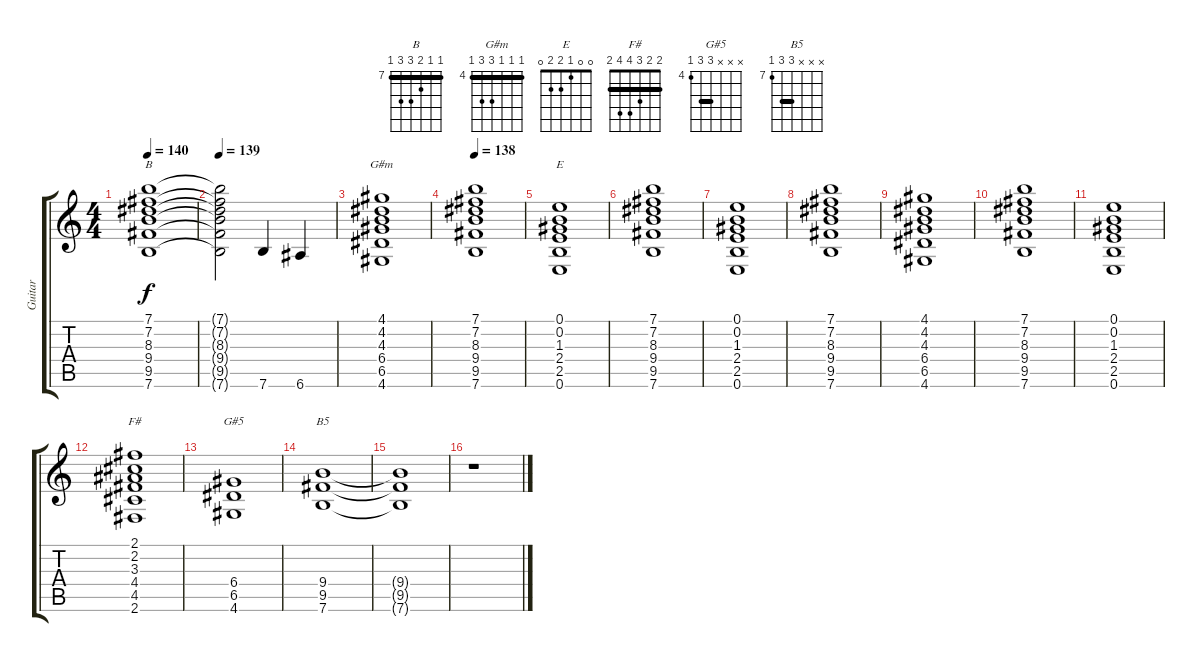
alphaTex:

\track ("Guitar" "Guitar") {instrument distortionguitar}
\staff {score tabs}
\tuning (E4 B3 G3 D3 A2 E2) {hide}
\chord ("B" 7 7 8 9 9 7) {firstfret 7 barre 7}
\chord ("G#m" 4 4 4 6 6 4) {firstfret 4 barre 4}
\chord ("E" 0 0 1 2 2 0)
\chord ("F#" 2 2 3 4 4 2) {barre 2}
\chord ("G#5" x x x 6 6 4) {firstfret 4 barre 6}
\chord ("B5" x x x 9 9 7) {firstfret 7 barre 9}
\ts (4 4)
\tempo 140
\clef g2
\ks c
(7.1 7.2 8.3 9.4 9.5 7.6).1{ch "B" dy f} |
\tempo 139
(7.1{t} 7.2{t} 8.3{t} 9.4{t} 9.5{t} 7.6{t}).2 7.6.4 6.6.4 |
(4.1 4.2 4.3 6.4 6.5 4.6).1{ch "G#m"} |
\tempo 138
(7.1 7.2 8.3 9.4 9.5 7.6).1 |
(0.1 0.2 1.3 2.4 2.5 0.6).1{ch "E"} |
(7.1 7.2 8.3 9.4 9.5 7.6).1 |
(0.1 0.2 1.3 2.4 2.5 0.6).1 |
(7.1 7.2 8.3 9.4 9.5 7.6).1 |
(4.1 4.2 4.3 6.4 6.5 4.6).1 |
(7.1 7.2 8.3 9.4 9.5 7.6).1 |
(0.1 0.2 1.3 2.4 2.5 0.6).1 |
(2.1 2.2 3.3 4.4 4.5 2.6).1{ch "F#"} |
(6.4 6.5 4.6).1{ch "G#5"} |
(9.4 9.5 7.6).1{ch "B5"} |
(9.4{t} 9.5{t} 7.6{t}).1 |
r.1
